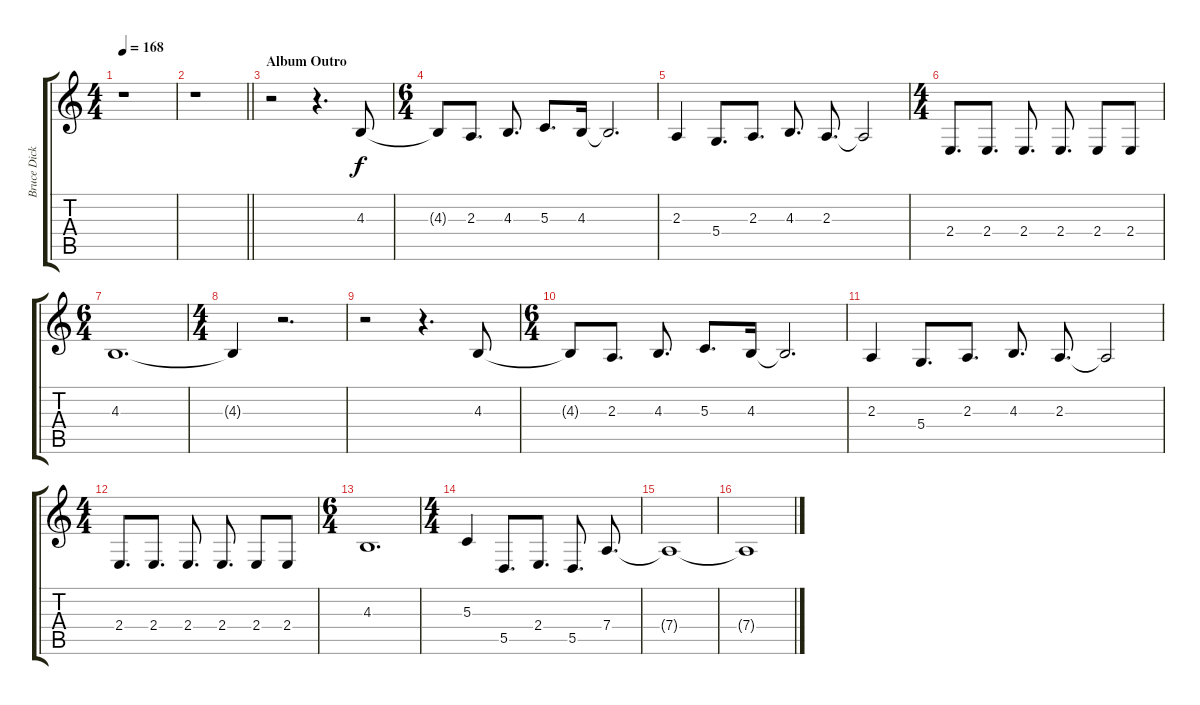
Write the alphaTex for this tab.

\track ("Bruce Dickinson" "Bruce Dick") {instrument lead2sawtooth}
\staff {score tabs}
\tuning (E4 B3 G3 D3 A2 E2) {hide}
\ts (4 4)
\tempo 168
\clef g2
\ks c
r.1{dy f} |
\barLineRight lightlight
r.1 |
\section ("" "Album Outro")
r.2 r.4{d} 4.3.8 |
\ts (6 4)
4.3{t}.8 2.3.8{d} 4.3.8{d} 5.3.8{d} 4.3.16 4.3{t}.2{d} |
2.3.4 5.4.8{d} 2.3.8{d} 4.3.8{d} 2.3.8{d} 2.3{t}.2 |
\ts (4 4)
2.4.8{d} 2.4.8{d} 2.4.8{d} 2.4.8{d} 2.4.8 2.4.8 |
\ts (6 4)
4.3.1{d} |
\ts (4 4)
4.3{t}.4 r.2{d} |
r.2 r.4{d} 4.3.8 |
\ts (6 4)
4.3{t}.8 2.3.8{d} 4.3.8{d} 5.3.8{d} 4.3.16 4.3{t}.2{d} |
2.3.4 5.4.8{d} 2.3.8{d} 4.3.8{d} 2.3.8{d} 2.3{t}.2 |
\ts (4 4)
2.4.8{d} 2.4.8{d} 2.4.8{d} 2.4.8{d} 2.4.8 2.4.8 |
\ts (6 4)
4.3.1{d} |
\ts (4 4)
5.3.4 5.5.8{d} 2.4.8{d} 5.5.8{d} 7.4.8{d volume 0} |
7.4{t}.1 |
7.4{t}.1
